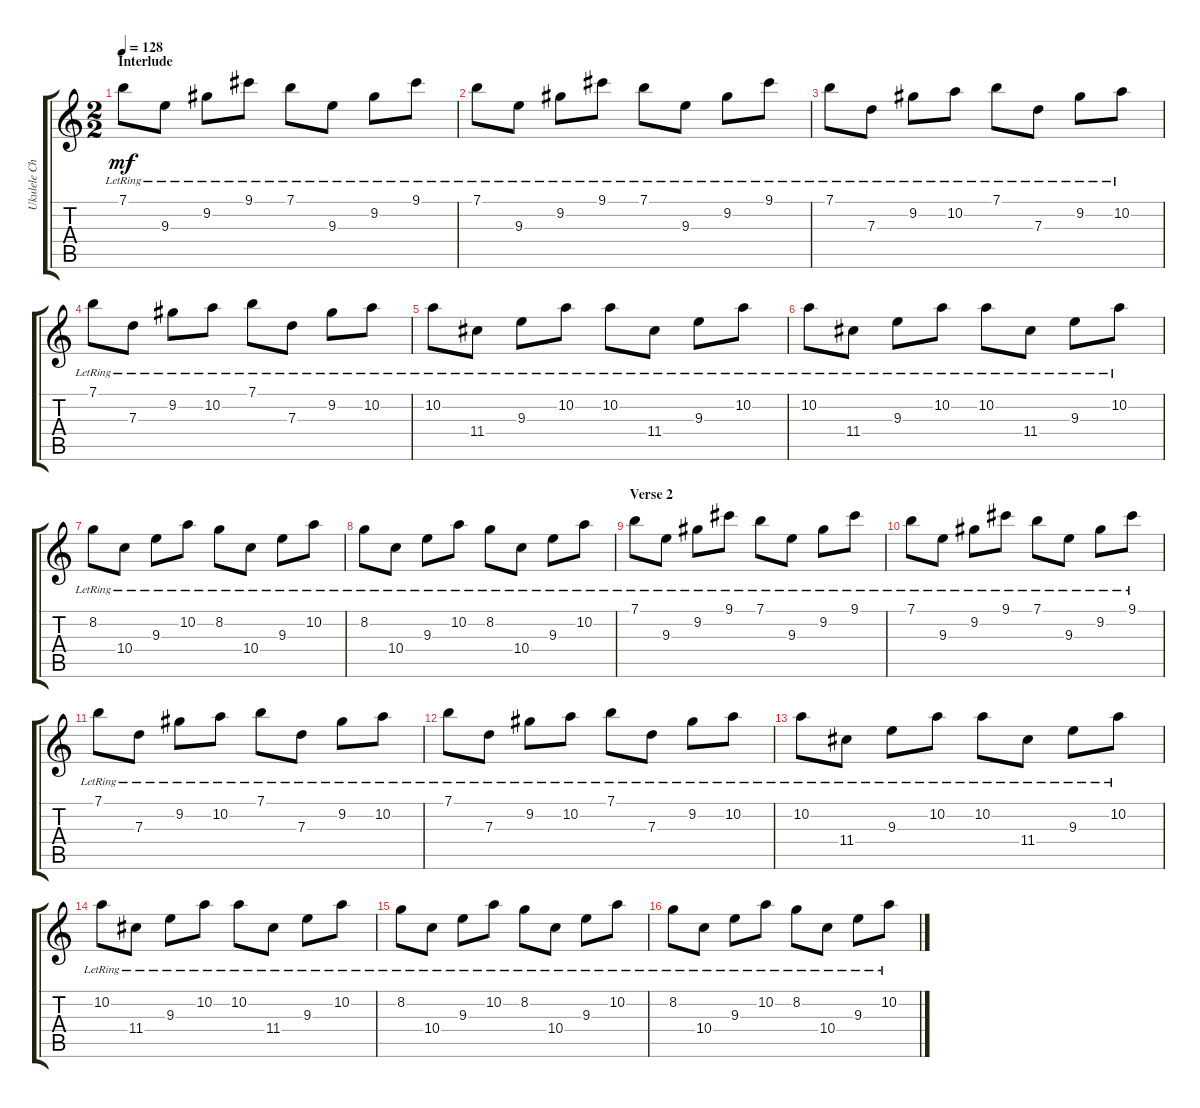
\track ("Ukulele Chords for Guitar" "Ukulele Ch") {mute instrument electricguitarclean}
\staff {score tabs}
\tuning (E4 B3 G3 D3 A2 E2) {hide}
\ts (2 2)
\section ("" "Interlude")
\tempo 128
\clef g2
\ks c
7.1{lr}.8{dy mf} 9.3{lr}.8 9.2{lr}.8 9.1{lr}.8 7.1{lr}.8 9.3{lr}.8 9.2{lr}.8 9.1{lr}.8 |
7.1{lr}.8 9.3{lr}.8 9.2{lr}.8 9.1{lr}.8 7.1{lr}.8 9.3{lr}.8 9.2{lr}.8 9.1{lr}.8 |
7.1{lr}.8 7.3{lr}.8 9.2{lr}.8 10.2{lr}.8 7.1{lr}.8 7.3{lr}.8 9.2{lr}.8 10.2{lr}.8 |
7.1{lr}.8 7.3{lr}.8 9.2{lr}.8 10.2{lr}.8 7.1{lr}.8 7.3{lr}.8 9.2{lr}.8 10.2{lr}.8 |
10.2{lr}.8 11.4{lr}.8 9.3{lr}.8 10.2{lr}.8 10.2{lr}.8 11.4{lr}.8 9.3{lr}.8 10.2{lr}.8 |
10.2{lr}.8 11.4{lr}.8 9.3{lr}.8 10.2{lr}.8 10.2{lr}.8 11.4{lr}.8 9.3{lr}.8 10.2{lr}.8 |
8.2{lr}.8 10.4{lr}.8 9.3{lr}.8 10.2{lr}.8 8.2{lr}.8 10.4{lr}.8 9.3{lr}.8 10.2{lr}.8 |
8.2{lr}.8 10.4{lr}.8 9.3{lr}.8 10.2{lr}.8 8.2{lr}.8 10.4{lr}.8 9.3{lr}.8 10.2{lr}.8 |
\section ("" "Verse 2")
7.1{lr}.8 9.3{lr}.8 9.2{lr}.8 9.1{lr}.8 7.1{lr}.8 9.3{lr}.8 9.2{lr}.8 9.1{lr}.8 |
7.1{lr}.8 9.3{lr}.8 9.2{lr}.8 9.1{lr}.8 7.1{lr}.8 9.3{lr}.8 9.2{lr}.8 9.1{lr}.8 |
7.1{lr}.8 7.3{lr}.8 9.2{lr}.8 10.2{lr}.8 7.1{lr}.8 7.3{lr}.8 9.2{lr}.8 10.2{lr}.8 |
7.1{lr}.8 7.3{lr}.8 9.2{lr}.8 10.2{lr}.8 7.1{lr}.8 7.3{lr}.8 9.2{lr}.8 10.2{lr}.8 |
10.2{lr}.8 11.4{lr}.8 9.3{lr}.8 10.2{lr}.8 10.2{lr}.8 11.4{lr}.8 9.3{lr}.8 10.2{lr}.8 |
10.2{lr}.8 11.4{lr}.8 9.3{lr}.8 10.2{lr}.8 10.2{lr}.8 11.4{lr}.8 9.3{lr}.8 10.2{lr}.8 |
8.2{lr}.8 10.4{lr}.8 9.3{lr}.8 10.2{lr}.8 8.2{lr}.8 10.4{lr}.8 9.3{lr}.8 10.2{lr}.8 |
8.2{lr}.8 10.4{lr}.8 9.3{lr}.8 10.2{lr}.8 8.2{lr}.8 10.4{lr}.8 9.3{lr}.8 10.2{lr}.8
